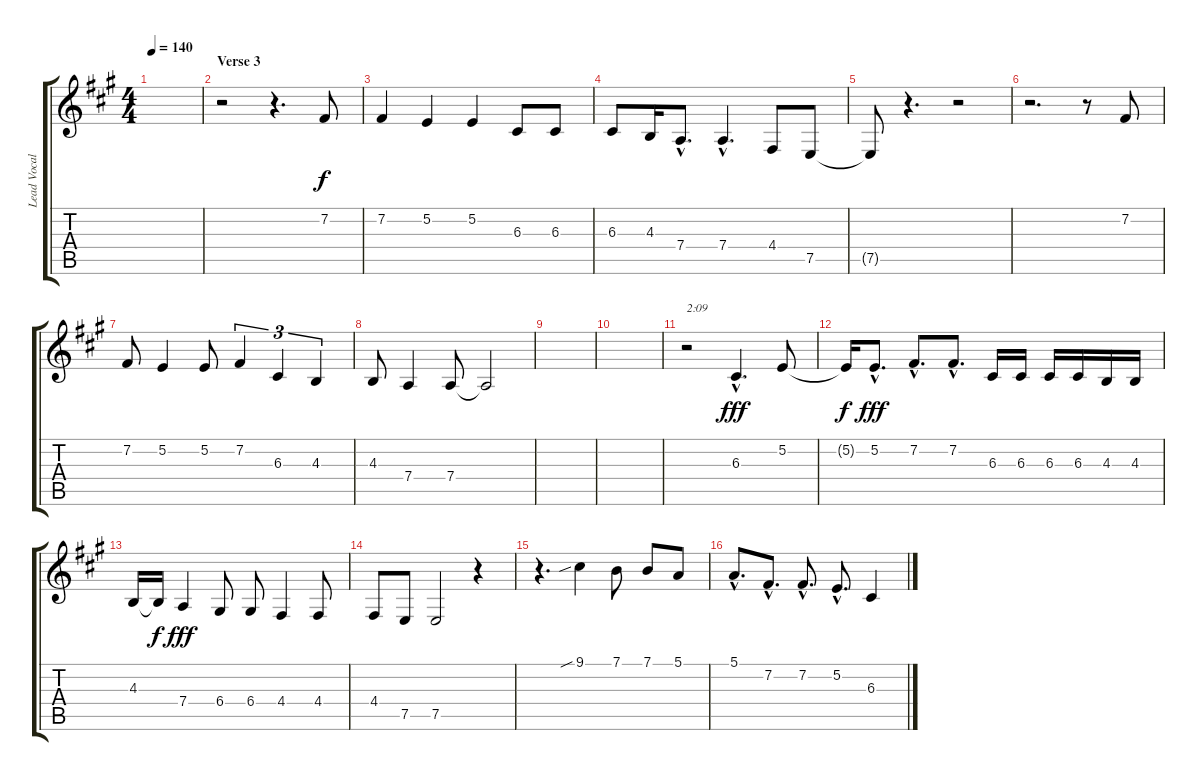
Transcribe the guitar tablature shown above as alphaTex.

\track ("Lead Vocals" "Lead Vocal") {instrument brasssection}
\staff {score tabs}
\tuning (E4 B3 G3 D3 A2 E2) {hide}
\ts (4 4)
\tempo 140
\clef g2
\ks a
|
\section ("" "Verse 3")
r.2 r.4{d} 7.2.8 |
7.2.4 5.2.4 5.2.4 6.3.8 6.3.8 |
6.3.8 4.3.16 7.4{hac}.8{d} 7.4{hac}.4{d} 4.4.8 7.5.8 |
7.5{t}.8 r.4{d} r.2 |
r.2{d} r.8 7.2.8 |
7.2.8 5.2.4 5.2.8 7.2.4{tu (3 2)} 6.3.4{tu (3 2)} 4.3.4{tu (3 2)} |
4.3.8 7.4.4 7.4.8 7.4{t}.2 |
|
|
r.2{txt "2:09"} 6.3{hac}.4{d dy fff} 5.2.8 |
5.2{t}.16{dy f} 5.2{hac}.8{d dy fff} 7.2{hac}.8{d} 7.2{hac}.8{d} 6.3.16 6.3.16 6.3.16 6.3.16 4.3.16 4.3.16 |
4.3.16 4.3{t}.16{dy f} 7.4.4{dy fff} 6.4.8 6.4.8 4.4.4 4.4.8 |
4.4.8 7.5.8 7.5.2 r.4 |
r.4{d} 9.1{sib}.4 7.1.8 7.1.8 5.1.8 |
5.1{hac}.8{d} 7.2{hac}.8{d} 7.2{hac}.8{d} 5.2{hac}.8{d} 6.3.4
